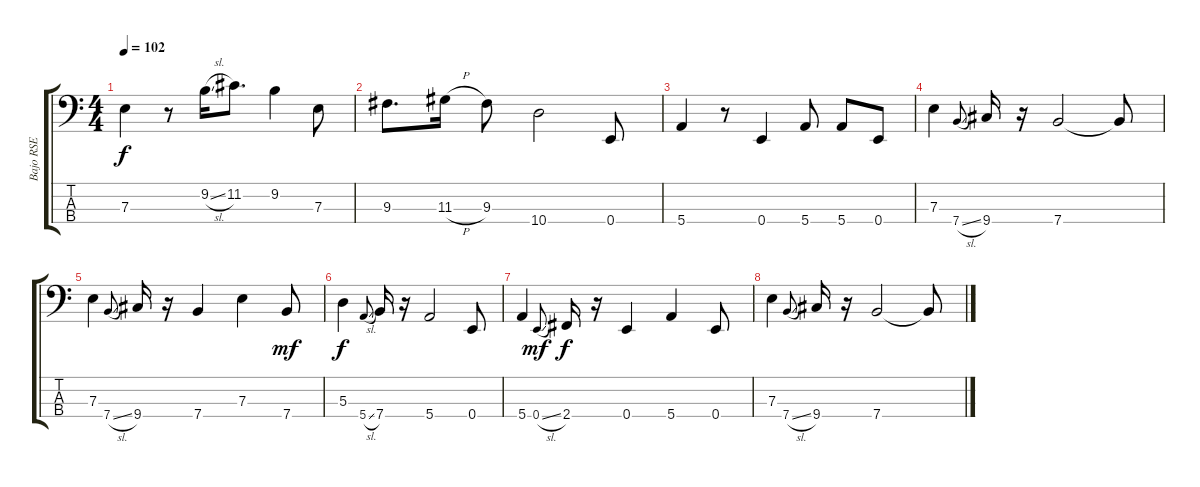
\track ("Bajo RSE" "Bajo RSE") {instrument electricbassfinger}
\staff {score tabs}
\tuning (G2 D2 A1 E1) {hide}
\ts (4 4)
\tempo 102
\clef f4
\ks c
7.3.4{dy f} r.8 9.2{sl}.16 11.2.8{d} 9.2.4 7.3.8{volume 12} |
9.3.8{d volume 2} 11.3{h}.16 9.3.8 10.4.2 0.4.8 |
5.4.4 r.8 0.4.4 5.4.8 5.4.8 0.4.8 |
7.3.4 7.4{sl}.8{gr onbeat} 9.4.16 r.16 7.4.2 7.4{t}.8 |
7.3.4 7.4{sl}.8{gr onbeat} 9.4.16 r.16 7.4.4 7.3.4 7.4.8{dy mf} |
5.3.4{dy f} 5.4{sl}.8{gr onbeat} 7.4.16 r.16 5.4.2 0.4.8{volume 2} |
5.4.4{volume 0} 0.4{sl}.8{gr onbeat dy mf} 2.4.16{dy f} r.16 0.4.4 5.4.4 0.4.8 |
7.3.4 7.4{sl}.8{gr onbeat} 9.4.16 r.16 7.4.2 7.4{t}.8
